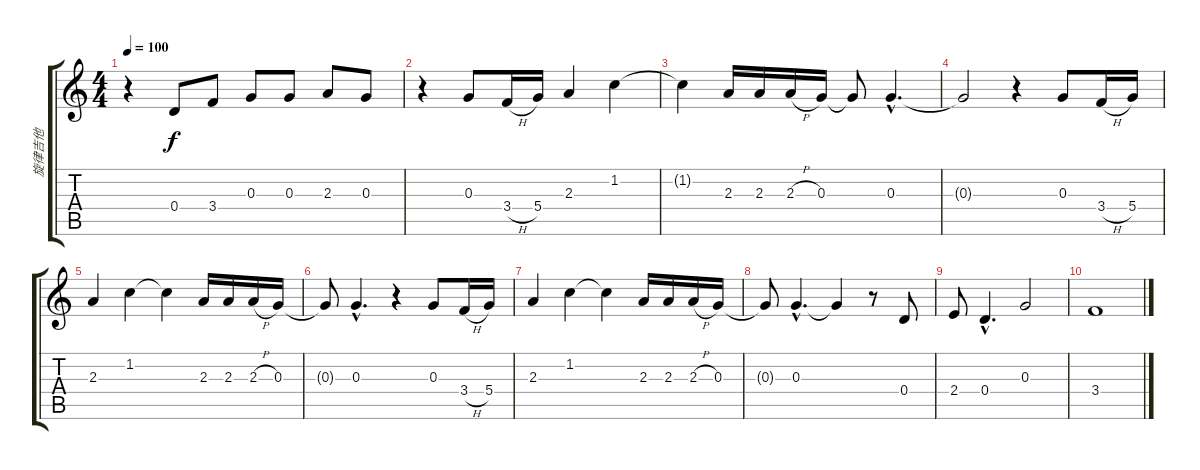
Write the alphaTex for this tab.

\track ("旋律吉他" "旋律吉他") {instrument distortionguitar}
\staff {score tabs}
\tuning (E4 B3 G3 D3 A2 E2) {hide}
\ts (4 4)
\tempo 100
\clef g2
\ks c
r.4{dy f} 0.4.8 3.4.8 0.3.8 0.3.8 2.3.8 0.3.8 |
r.4 0.3.8 3.4{h}.16 5.4.16 2.3.4 1.2.4 |
1.2{t}.4 2.3.16 2.3.16 2.3{h}.16 0.3.16 0.3{t}.8 0.3{hac}.4{d} |
0.3{t}.2 r.4 0.3.8 3.4{h}.16 5.4.16 |
2.3.4 1.2.4 1.2{t}.4 2.3.16 2.3.16 2.3{h}.16 0.3.16 |
0.3{t}.8 0.3{hac}.4{d} r.4 0.3.8 3.4{h}.16 5.4.16 |
2.3.4 1.2.4 1.2{t}.4 2.3.16 2.3.16 2.3{h}.16 0.3.16 |
0.3{t}.8 0.3{hac}.4{d} 0.3{t}.4 r.8 0.4.8 |
2.4.8 0.4{hac}.4{d} 0.3.2 |
3.4.1
